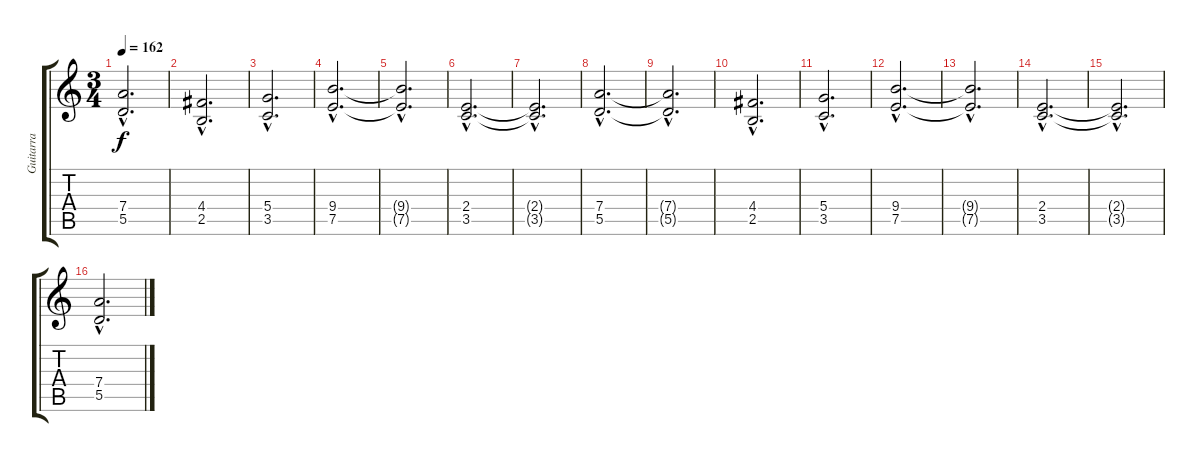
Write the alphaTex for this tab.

\track ("Guitarra" "Guitarra") {instrument distortionguitar}
\staff {score tabs}
\tuning (E4 B3 G3 D3 A2 E2) {hide}
\ts (3 4)
\tempo 162
\clef g2
\ks c
(7.4{hac t} 5.5{hac t}).2{d dy f} |
(4.4{hac} 2.5{hac}).2{d} |
(5.4{hac} 3.5{hac}).2{d} |
(9.4{hac} 7.5{hac}).2{d} |
(9.4{hac t} 7.5{hac t}).2{d} |
(2.4{hac} 3.5{hac}).2{d} |
(2.4{hac t} 3.5{hac t}).2{d} |
(7.4{hac} 5.5{hac}).2{d} |
(7.4{hac t} 5.5{hac t}).2{d} |
(4.4{hac} 2.5{hac}).2{d} |
(5.4{hac} 3.5{hac}).2{d} |
(9.4{hac} 7.5{hac}).2{d} |
(9.4{hac t} 7.5{hac t}).2{d} |
(2.4{hac} 3.5{hac}).2{d} |
(2.4{hac t} 3.5{hac t}).2{d} |
(7.4{hac} 5.5{hac}).2{d}
